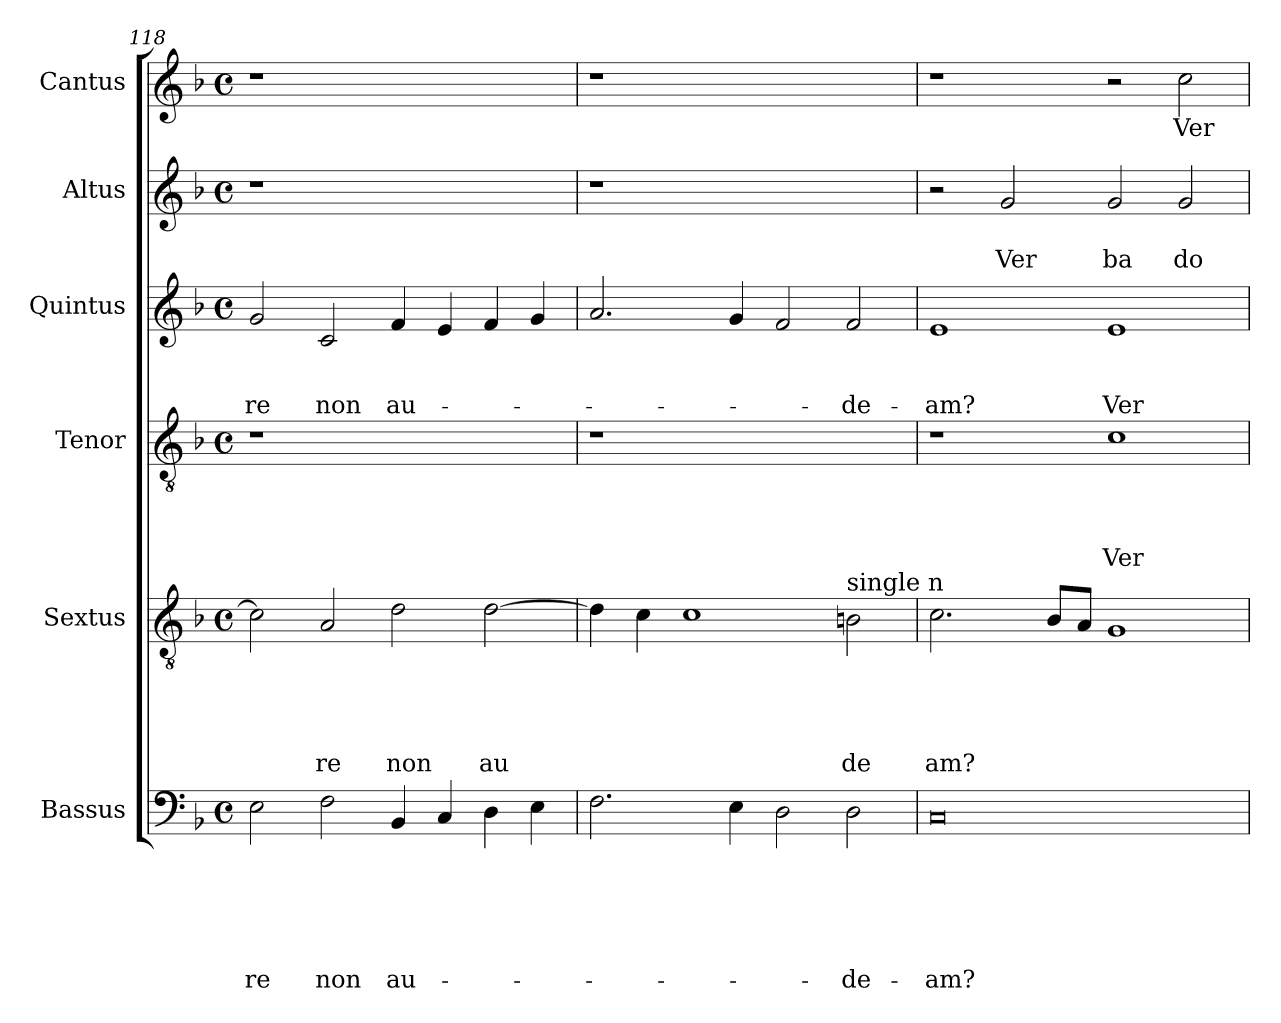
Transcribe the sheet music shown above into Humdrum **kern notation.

**kern	**text	**text	**text	**text	**text	**text	**kern	**text	**text	**text	**text	**text	**kern	**text	**text	**text	**text	**kern	**text	**text	**text	**kern	**text	**text	**kern	**text
*part6	*part6	*part6	*part6	*part6	*part6	*part6	*part5	*part5	*part5	*part5	*part5	*part5	*part4	*part4	*part4	*part4	*part4	*part3	*part3	*part3	*part3	*part2	*part2	*part2	*part1	*part1
*staff6	*staff6	*staff6	*staff6	*staff6	*staff6	*staff6	*staff5	*staff5	*staff5	*staff5	*staff5	*staff5	*staff4	*staff4	*staff4	*staff4	*staff4	*staff3	*staff3	*staff3	*staff3	*staff2	*staff2	*staff2	*staff1	*staff1
*I"Bassus	*	*	*	*	*	*	*I"Sextus	*	*	*	*	*	*I"Tenor	*	*	*	*	*I"Quintus	*	*	*	*I"Altus	*	*	*I"Cantus	*
*I'Bassus	*	*	*	*	*	*	*I'Sextus	*	*	*	*	*	*I'Tenor	*	*	*	*	*I'Quintus	*	*	*	*I'Altus	*	*	*I'Cantus	*
*clefF4	*	*	*	*	*	*	*clefGv2	*	*	*	*	*	*clefGv2	*	*	*	*	*clefG2	*	*	*	*clefG2	*	*	*clefG2	*
*k[b-]	*	*	*	*	*	*	*k[b-]	*	*	*	*	*	*k[b-]	*	*	*	*	*k[b-]	*	*	*	*k[b-]	*	*	*k[b-]	*
*F:	*	*	*	*	*	*	*F:	*	*	*	*	*	*F:	*	*	*	*	*F:	*	*	*	*F:	*	*	*F:	*
*M4/4	*	*	*	*	*	*	*M4/4	*	*	*	*	*	*M4/4	*	*	*	*	*M4/4	*	*	*	*M4/4	*	*	*M4/4	*
*met(c)	*	*	*	*	*	*	*met(c)	*	*	*	*	*	*met(c)	*	*	*	*	*met(c)	*	*	*	*met(c)	*	*	*met(c)	*
=118	=118	=118	=118	=118	=118	=118	=118	=118	=118	=118	=118	=118	=118	=118	=118	=118	=118	=118	=118	=118	=118	=118	=118	=118	=118	=118
!	!	!	!	!	!	!LO:LY:b	!	!	!	!	!	!	!	!	!	!	!	!	!	!	!LO:LY:b	!	!	!	!	!
2E\	.	.	.	.	.	-re	2c\]	.	.	.	.	.	1r	.	.	.	.	2g/	.	.	-re	1r	.	.	1r	.
!	!	!	!	!	!	!LO:LY:b	!	!	!	!	!	!LO:LY:b	!	!	!	!	!	!	!	!	!LO:LY:b	!	!	!	!	!
2F\	.	.	.	.	.	non	2A/	.	.	.	.	re	.	.	.	.	.	2c/	.	.	non	.	.	.	.	.
!	!	!	!	!	!	!LO:LY:b	!	!	!	!	!	!LO:LY:b	!	!	!	!	!	!	!	!	!LO:LY:b	!	!	!	!	!
4BB-/	.	.	.	.	.	au-	2d\	.	.	.	.	non	1ryy	.	.	.	.	4f/	.	.	au-	1ryy	.	.	1ryy	.
4C/	.	.	.	.	.	.	.	.	.	.	.	.	.	.	.	.	.	4e/	.	.	.	.	.	.	.	.
!	!	!	!	!	!	!	!	!	!	!	!	!LO:LY:b	!	!	!	!	!	!	!	!	!	!	!	!	!	!
4D\	.	.	.	.	.	.	[>2d\	.	.	.	.	au	.	.	.	.	.	4f/	.	.	.	.	.	.	.	.
4E\	.	.	.	.	.	.	.	.	.	.	.	.	.	.	.	.	.	4g/	.	.	.	.	.	.	.	.
=119!	=119!	=119!	=119!	=119!	=119!	=119!	=119!	=119!	=119!	=119!	=119!	=119!	=119!	=119!	=119!	=119!	=119!	=119!	=119!	=119!	=119!	=119!	=119!	=119!	=119!	=119!
2.F\	.	.	.	.	.	.	4d\]	.	.	.	.	.	1r	.	.	.	.	2.a/	.	.	.	1r	.	.	1r	.
.	.	.	.	.	.	.	4c\	.	.	.	.	.	.	.	.	.	.	.	.	.	.	.	.	.	.	.
.	.	.	.	.	.	.	1c	.	.	.	.	.	.	.	.	.	.	.	.	.	.	.	.	.	.	.
4E\	.	.	.	.	.	.	.	.	.	.	.	.	.	.	.	.	.	4g/	.	.	.	.	.	.	.	.
2D\	.	.	.	.	.	.	.	.	.	.	.	.	1ryy	.	.	.	.	2f/	.	.	.	1ryy	.	.	1ryy	.
!	!	!	!	!	!	!	!LO:TX:a:t=single n	!	!	!	!	!	!	!	!	!	!	!	!	!	!	!	!	!	!	!
!	!	!	!	!	!	!LO:LY:b	!	!	!	!	!	!LO:LY:b	!	!	!	!	!	!	!	!	!LO:LY:b	!	!	!	!	!
2D\	.	.	.	.	.	-de-	2B\	.	.	.	.	de	.	.	.	.	.	2f/	.	.	-de-	.	.	.	.	.
=120!	=120!	=120!	=120!	=120!	=120!	=120!	=120!	=120!	=120!	=120!	=120!	=120!	=120!	=120!	=120!	=120!	=120!	=120!	=120!	=120!	=120!	=120!	=120!	=120!	=120!	=120!
!	!	!	!	!	!	!LO:LY:b	!	!	!	!	!	!LO:LY:b	!	!	!	!	!	!	!	!	!LO:LY:b	!	!	!	!	!
0C	.	.	.	.	.	-am?	2.c\	.	.	.	.	am?	1r	.	.	.	.	1e	.	.	-am?	2r	.	.	1r	.
!	!	!	!	!	!	!	!	!	!	!	!	!	!	!	!	!	!	!	!	!	!	!	!	!LO:LY:b	!	!
.	.	.	.	.	.	.	.	.	.	.	.	.	.	.	.	.	.	.	.	.	.	2g/	.	Ver	.	.
.	.	.	.	.	.	.	8B-/L	.	.	.	.	.	.	.	.	.	.	.	.	.	.	.	.	.	.	.
.	.	.	.	.	.	.	8A/J	.	.	.	.	.	.	.	.	.	.	.	.	.	.	.	.	.	.	.
!	!	!	!	!	!	!	!	!	!	!	!	!	!	!	!	!	!LO:LY:b	!	!	!	!LO:LY:b	!	!	!LO:LY:b	!	!
.	.	.	.	.	.	.	1G	.	.	.	.	.	1c	.	.	.	Ver-	1e	.	.	Ver-	2g/	.	ba	2r	.
!	!	!	!	!	!	!	!	!	!	!	!	!	!	!	!	!	!	!	!	!	!	!	!	!LO:LY:b	!	!LO:LY:b
.	.	.	.	.	.	.	.	.	.	.	.	.	.	.	.	.	.	.	.	.	.	2g/	.	do	2cc\	Ver-
=!	=!	=!	=!	=!	=!	=!	=!	=!	=!	=!	=!	=!	=!	=!	=!	=!	=!	=!	=!	=!	=!	=!	=!	=!	=!	=!
*-	*-	*-	*-	*-	*-	*-	*-	*-	*-	*-	*-	*-	*-	*-	*-	*-	*-	*-	*-	*-	*-	*-	*-	*-	*-	*-
